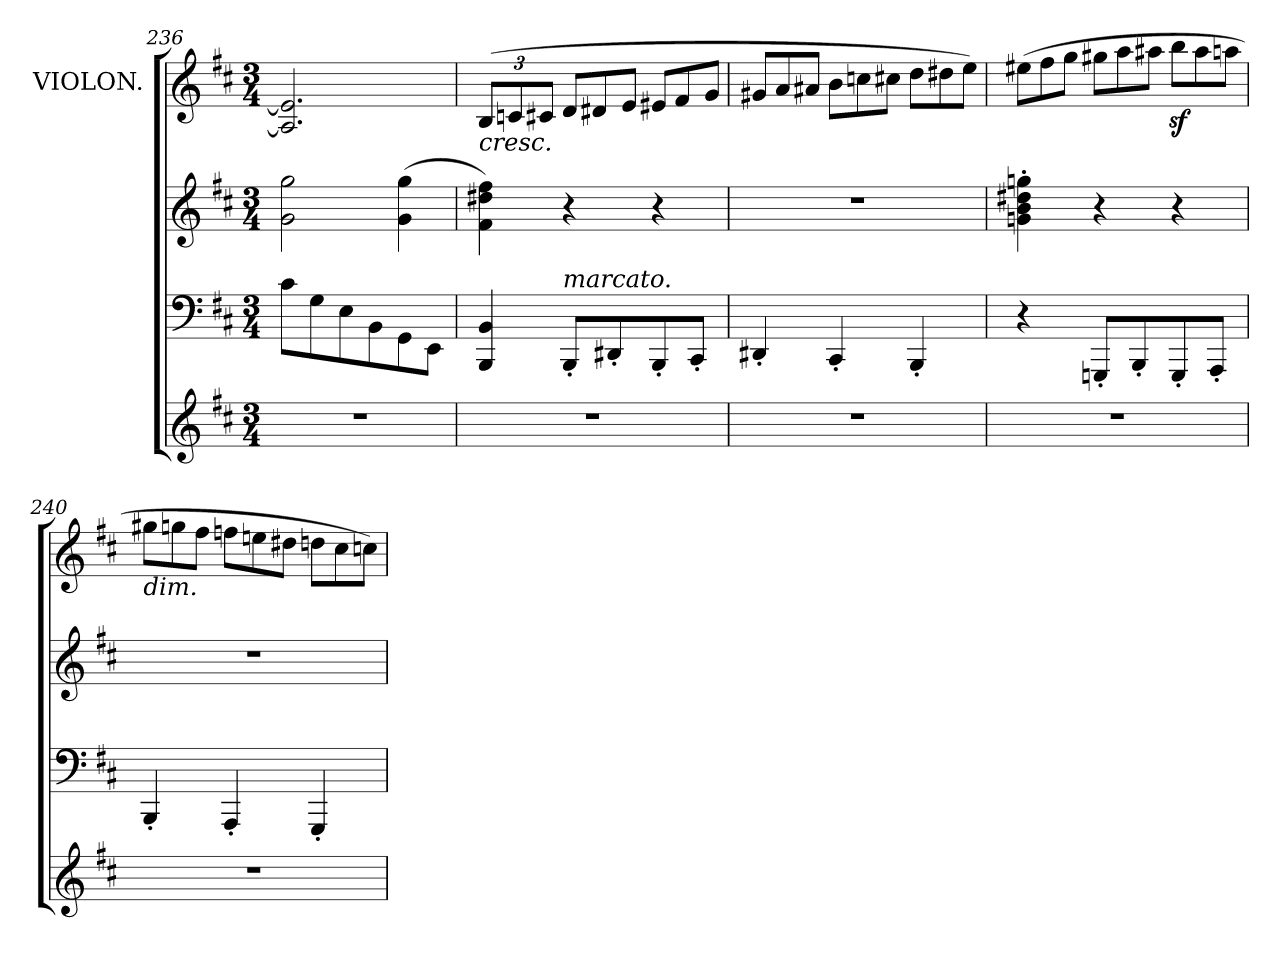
**kern	**kern	**kern	**kern
*part3	*part2	*part2	*part1
*staff4	*staff3	*staff2	*staff1
*	*	*	*I"VIOLON.
*clefG2	*clefF4	*clefG2	*clefG2
*k[f#c#]	*k[f#c#]	*k[f#c#]	*k[f#c#]
*D:	*D:	*D:	*D:
*M3/4	*M3/4	*M3/4	*M3/4
=236	=236	=236	=236
!LO:N:vis=1	!	!	!
2.r	8c#\L	2g\ 2gg\	2.A#/] 2.e/]
.	8G\	.	.
.	8E\	.	.
.	8BB\	.	.
.	8GG\	(>4g\ 4gg\	.
.	8EE\J	.	.
!!LO:LB:g=z
=237	=237	=237	=237
!	!	!	!LO:TX:b:i:t=cresc.
!LO:N:vis=1	!	!	!
2.r	4BBB/ 4BB/	4f#\ 4dd#X\ 4ff#\)	(>12B/L
.	.	.	12cn/
.	.	.	12c#X/J
*	*	*	*Xtuplet
!	!LO:TX:a:i:t=marcato.	!	!
.	8BBB'</L	4r	12d/L
.	.	.	12d#X/
.	8DD#X'</	.	.
.	.	.	12e/J
.	8BBB'</	4r	12e#X/L
.	.	.	12f#/
.	8CC#'</J	.	.
.	.	.	12g/J
=238	=238	=238	=238
!LO:N:vis=1	!	!LO:N:vis=1	!
2.r	4DD#X'</	2.r	12g#X/L
.	.	.	12a/
.	.	.	12a#X/J
.	4CC#'</	.	12b\L
.	.	.	12ccn\
.	.	.	12cc#X\J
.	4BBB'</	.	12dd\L
.	.	.	12dd#X\
.	.	.	12ee\J)
=239	=239	=239	=239
!LO:N:vis=1	!	!	!
2.r	4r	4gn\'> 4b\'> 4dd#X\'> 4ggn\'>	(>12ee#X\L
.	.	.	12ff#\
.	.	.	12gg\J
.	8GGGn'</L	4r	12gg#X\L
.	.	.	12aa\
.	8BBB'</	.	.
.	.	.	12aa#X\J
.	8GGG'</	4r	12bbz<\L
.	.	.	12aa#\
.	8AAA'</J	.	.
.	.	.	12aan\J
=240	=240	=240	=240
!	!	!	!LO:TX:b:i:t=dim.
!LO:N:vis=1	!	!LO:N:vis=1	!
2.r	4BBB'</	2.r	12gg#X\L
.	.	.	12ggn\
.	.	.	12ff#\J
.	4AAA'</	.	12ffn\L
.	.	.	12een\
.	.	.	12dd#X\J
.	4GGG'</	.	12ddn\L
.	.	.	12cc#\
.	.	.	12ccn\J)
=	=	=	=
*-	*-	*-	*-
